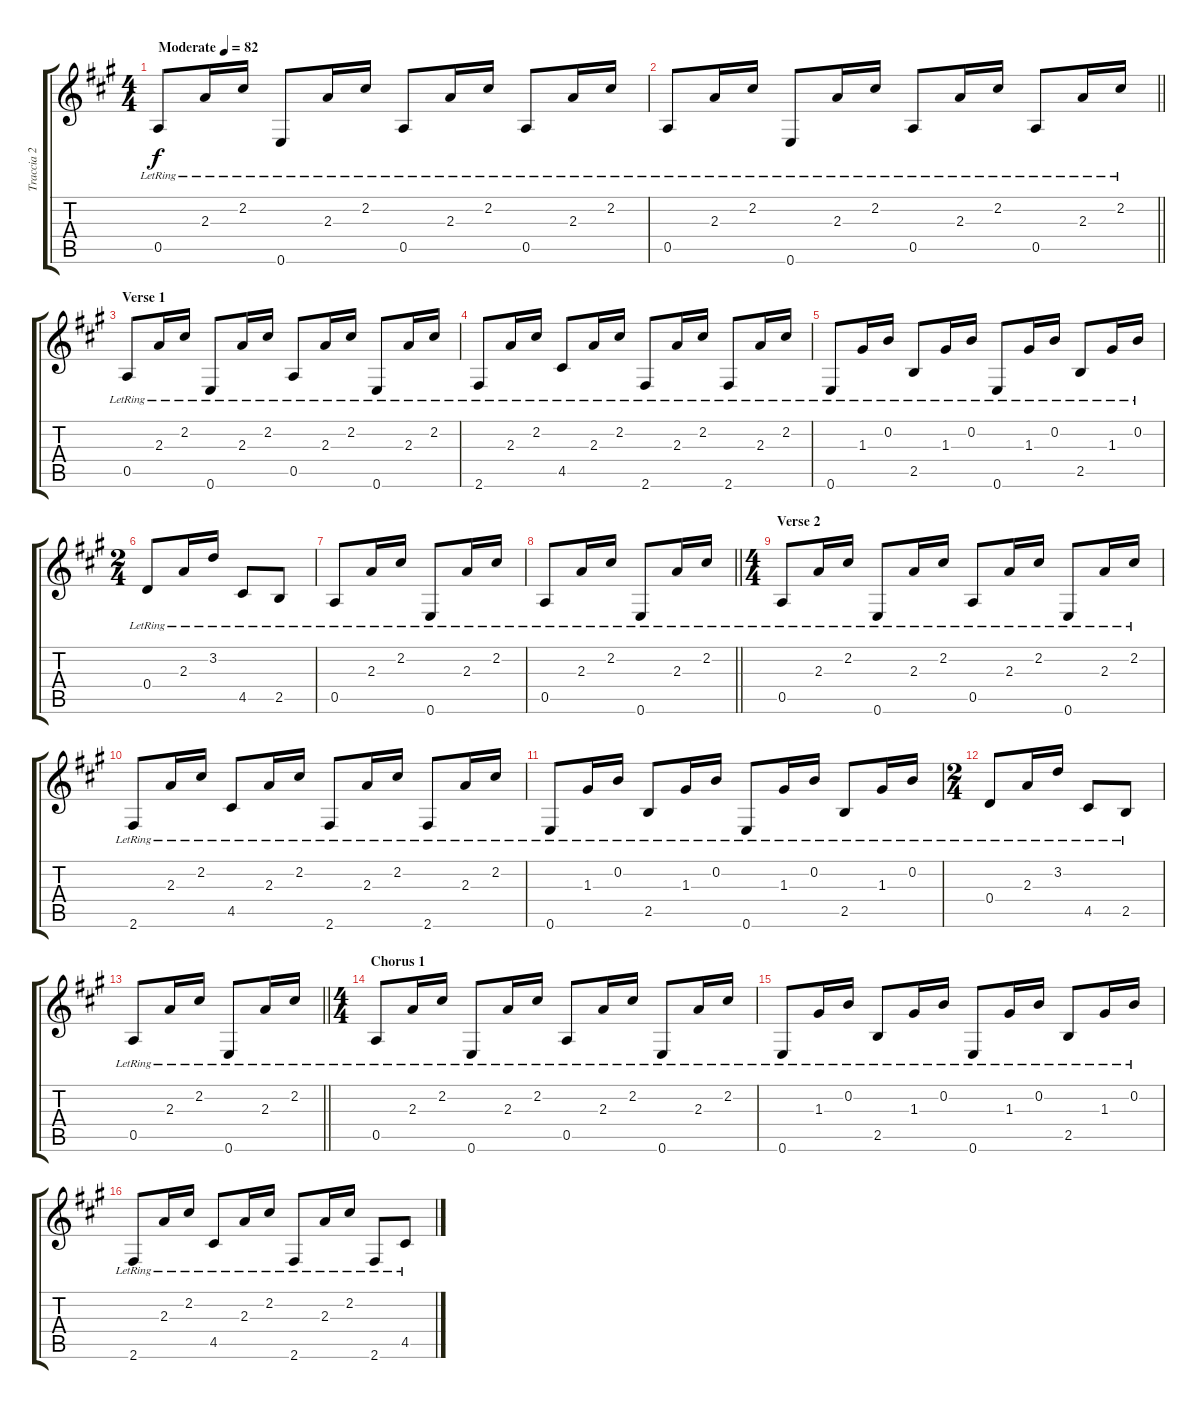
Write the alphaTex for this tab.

\track ("Traccia 2" "Traccia 2") {instrument acousticguitarsteel}
\staff {score tabs}
\tuning (E4 B3 G3 D3 A2 E2) {hide}
\ts (4 4)
\tempo (82 "Moderate")
\clef g2
\ks a
0.5{lr}.8{dy f instrument acousticguitarsteel} 2.3{lr}.16 2.2{lr}.16 0.6{lr}.8 2.3{lr}.16 2.2{lr}.16 0.5{lr}.8 2.3{lr}.16 2.2{lr}.16 0.5{lr}.8 2.3{lr}.16 2.2{lr}.16 |
\barLineRight lightlight
0.5{lr}.8 2.3{lr}.16 2.2{lr}.16 0.6{lr}.8 2.3{lr}.16 2.2{lr}.16 0.5{lr}.8 2.3{lr}.16 2.2{lr}.16 0.5{lr}.8 2.3{lr}.16 2.2{lr}.16 |
\section ("" "Verse 1")
0.5{lr}.8 2.3{lr}.16 2.2{lr}.16 0.6{lr}.8 2.3{lr}.16 2.2{lr}.16 0.5{lr}.8 2.3{lr}.16 2.2{lr}.16 0.6{lr}.8 2.3{lr}.16 2.2{lr}.16 |
2.6{lr}.8 2.3{lr}.16 2.2{lr}.16 4.5{lr}.8 2.3{lr}.16 2.2{lr}.16 2.6{lr}.8 2.3{lr}.16 2.2{lr}.16 2.6{lr}.8 2.3{lr}.16 2.2{lr}.16 |
0.6{lr}.8 1.3{lr}.16 0.2{lr}.16 2.5{lr}.8 1.3{lr}.16 0.2{lr}.16 0.6{lr}.8 1.3{lr}.16 0.2{lr}.16 2.5{lr}.8 1.3{lr}.16 0.2{lr}.16 |
\ts (2 4)
0.4{lr}.8 2.3{lr}.16 3.2{lr}.16 4.5{lr}.8 2.5{lr}.8 |
0.5{lr}.8 2.3{lr}.16 2.2{lr}.16 0.6{lr}.8 2.3{lr}.16 2.2{lr}.16 |
\barLineRight lightlight
0.5{lr}.8 2.3{lr}.16 2.2{lr}.16 0.6{lr}.8 2.3{lr}.16 2.2{lr}.16 |
\ts (4 4)
\section ("" "Verse 2")
0.5{lr}.8 2.3{lr}.16 2.2{lr}.16 0.6{lr}.8 2.3{lr}.16 2.2{lr}.16 0.5{lr}.8 2.3{lr}.16 2.2{lr}.16 0.6{lr}.8 2.3{lr}.16 2.2{lr}.16 |
2.6{lr}.8 2.3{lr}.16 2.2{lr}.16 4.5{lr}.8 2.3{lr}.16 2.2{lr}.16 2.6{lr}.8 2.3{lr}.16 2.2{lr}.16 2.6{lr}.8 2.3{lr}.16 2.2{lr}.16 |
0.6{lr}.8 1.3{lr}.16 0.2{lr}.16 2.5{lr}.8 1.3{lr}.16 0.2{lr}.16 0.6{lr}.8 1.3{lr}.16 0.2{lr}.16 2.5{lr}.8 1.3{lr}.16 0.2{lr}.16 |
\ts (2 4)
0.4{lr}.8 2.3{lr}.16 3.2{lr}.16 4.5{lr}.8 2.5{lr}.8 |
\barLineRight lightlight
0.5{lr}.8 2.3{lr}.16 2.2{lr}.16 0.6{lr}.8 2.3{lr}.16 2.2{lr}.16 |
\ts (4 4)
\section ("" "Chorus 1")
0.5{lr}.8 2.3{lr}.16 2.2{lr}.16 0.6{lr}.8 2.3{lr}.16 2.2{lr}.16 0.5{lr}.8 2.3{lr}.16 2.2{lr}.16 0.6{lr}.8 2.3{lr}.16 2.2{lr}.16 |
0.6{lr}.8 1.3{lr}.16 0.2{lr}.16 2.5{lr}.8 1.3{lr}.16 0.2{lr}.16 0.6{lr}.8 1.3{lr}.16 0.2{lr}.16 2.5{lr}.8 1.3{lr}.16 0.2{lr}.16 |
2.6{lr}.8 2.3{lr}.16 2.2{lr}.16 4.5{lr}.8 2.3{lr}.16 2.2{lr}.16 2.6{lr}.8 2.3{lr}.16 2.2{lr}.16 2.6{lr}.8 4.5{lr}.8
